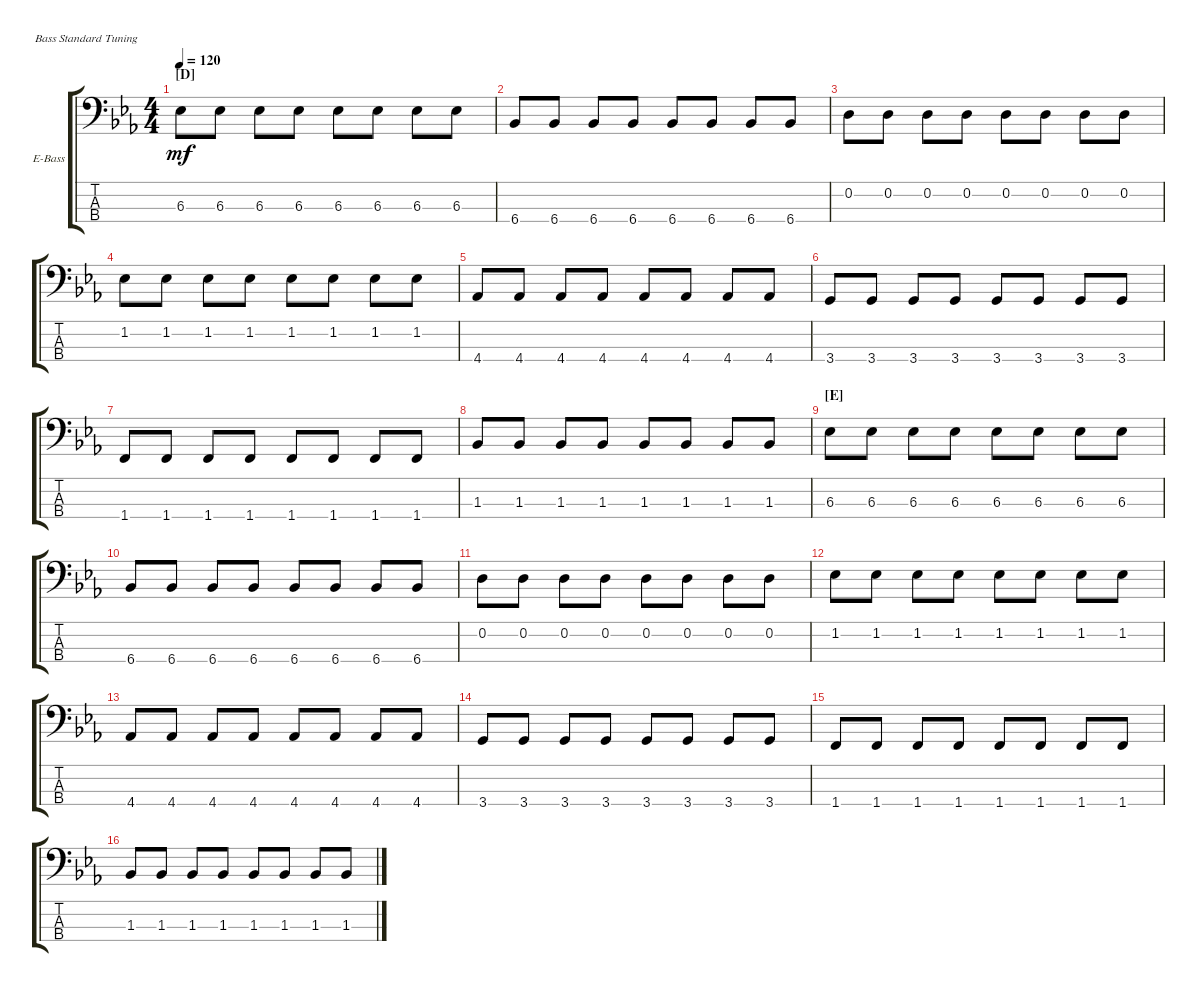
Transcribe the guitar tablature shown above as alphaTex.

\defaultSystemsLayout 4
\bracketExtendMode groupsimilarinstruments
\firstSystemTrackNameOrientation horizontal
\otherSystemsTrackNameOrientation horizontal
\track ("Electric Bass" "E-Bass") {instrument electricbassfinger}
\staff {score tabs}
\tuning (G2 D2 A1 E1)
\ts (4 4)
\section ("D" "")
\tempo 120
\clef f4
\ks eb
6.3.8{dy mf} 6.3.8 6.3.8 6.3.8 6.3.8 6.3.8 6.3.8 6.3.8 |
6.4.8 6.4.8 6.4.8 6.4.8 6.4.8 6.4.8 6.4.8 6.4.8 |
0.2.8 0.2.8 0.2.8 0.2.8 0.2.8 0.2.8 0.2.8 0.2.8 |
1.2.8 1.2.8 1.2.8 1.2.8 1.2.8 1.2.8 1.2.8 1.2.8 |
4.4.8 4.4.8 4.4.8 4.4.8 4.4.8 4.4.8 4.4.8 4.4.8 |
3.4.8 3.4.8 3.4.8 3.4.8 3.4.8 3.4.8 3.4.8 3.4.8 |
1.4.8 1.4.8 1.4.8 1.4.8 1.4.8 1.4.8 1.4.8 1.4.8 |
1.3.8 1.3.8 1.3.8 1.3.8 1.3.8 1.3.8 1.3.8 1.3.8 |
\section ("E" "")
6.3.8 6.3.8 6.3.8 6.3.8 6.3.8 6.3.8 6.3.8 6.3.8 |
6.4.8 6.4.8 6.4.8 6.4.8 6.4.8 6.4.8 6.4.8 6.4.8 |
0.2.8 0.2.8 0.2.8 0.2.8 0.2.8 0.2.8 0.2.8 0.2.8 |
1.2.8 1.2.8 1.2.8 1.2.8 1.2.8 1.2.8 1.2.8 1.2.8 |
4.4.8 4.4.8 4.4.8 4.4.8 4.4.8 4.4.8 4.4.8 4.4.8 |
3.4.8 3.4.8 3.4.8 3.4.8 3.4.8 3.4.8 3.4.8 3.4.8 |
1.4.8 1.4.8 1.4.8 1.4.8 1.4.8 1.4.8 1.4.8 1.4.8 |
1.3.8 1.3.8 1.3.8 1.3.8 1.3.8 1.3.8 1.3.8 1.3.8
